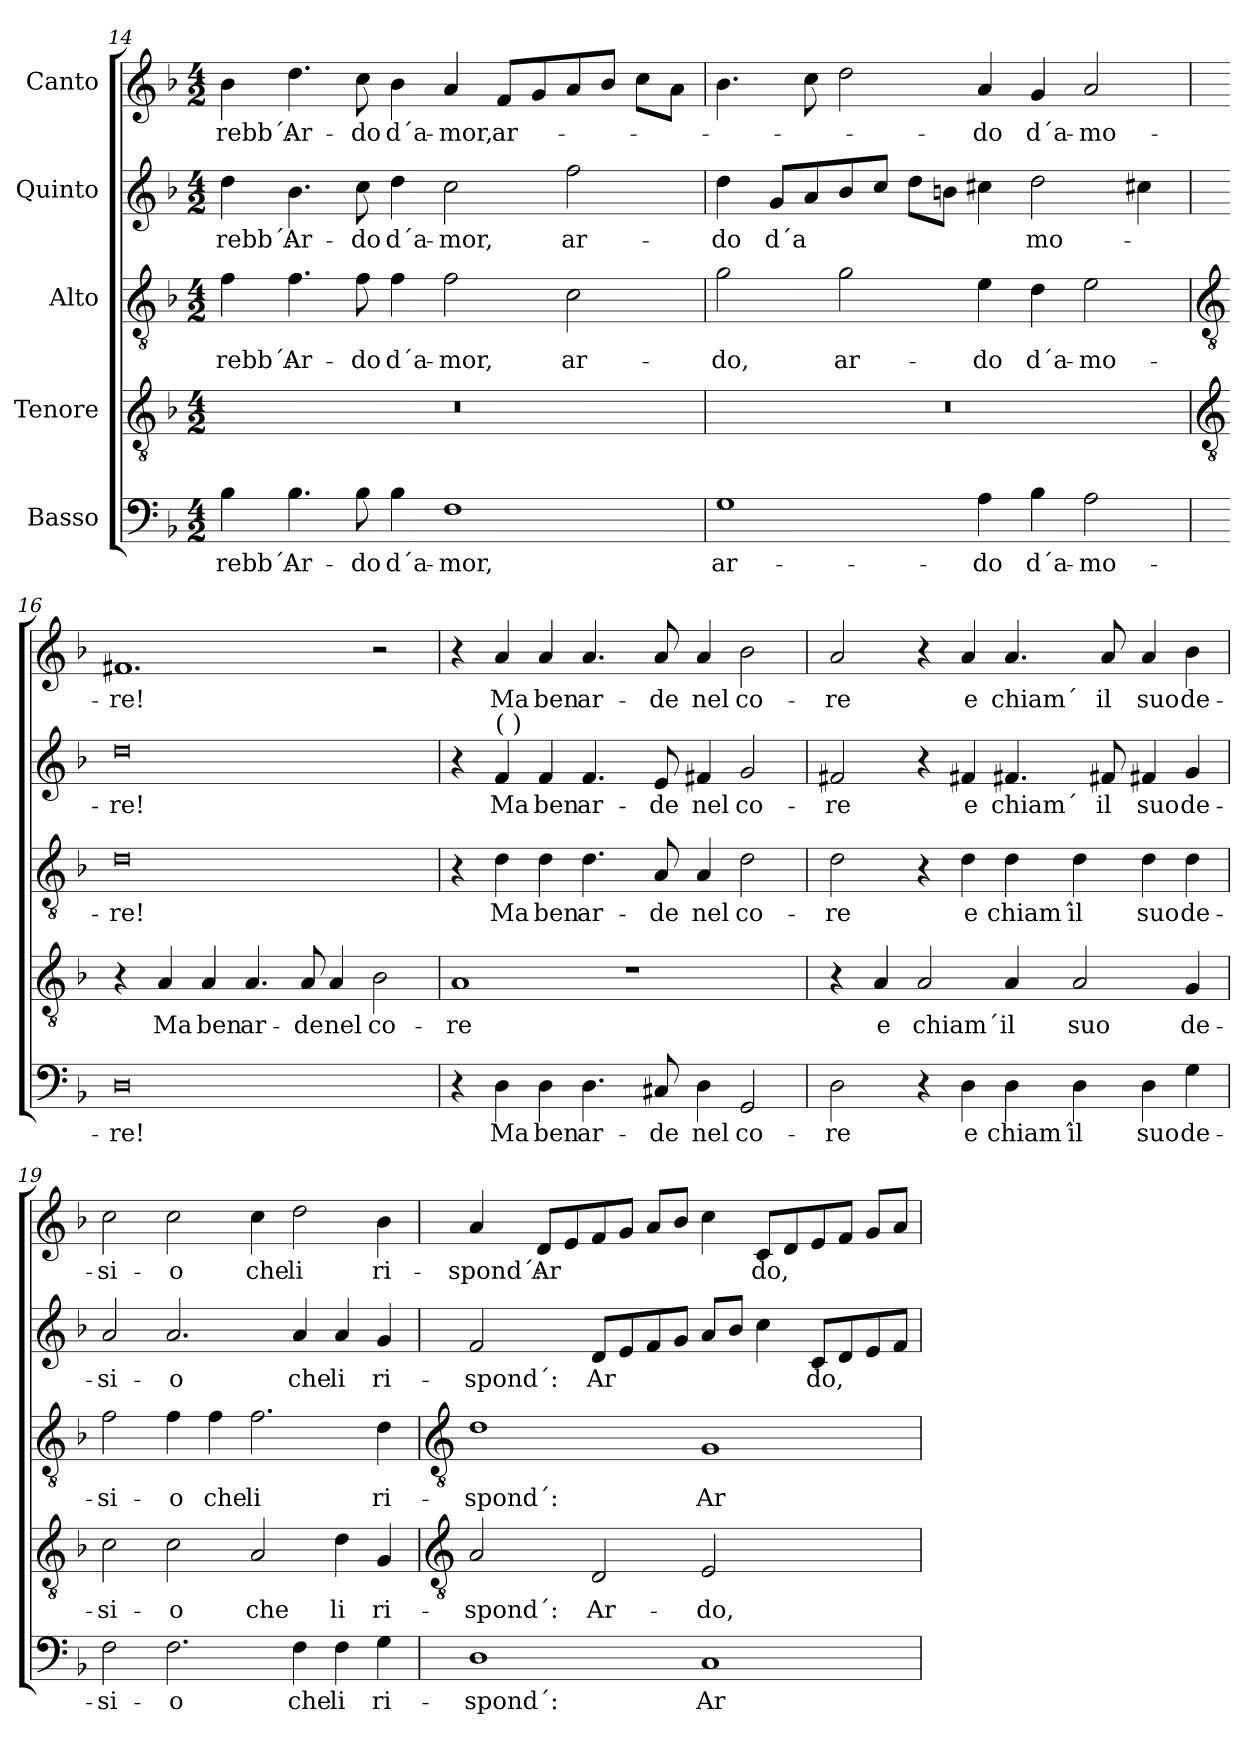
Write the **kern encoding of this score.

**kern	**text	**kern	**text	**kern	**text	**kern	**text	**kern	**text
*part5	*part5	*part4	*part4	*part3	*part3	*part2	*part2	*part1	*part1
*staff5	*staff5	*staff4	*staff4	*staff3	*staff3	*staff2	*staff2	*staff1	*staff1
*I"Basso	*	*I"Tenore	*	*I"Alto	*	*I"Quinto	*	*I"Canto	*
*clefF4	*	*clefGv2	*	*clefGv2	*	*clefG2	*	*clefG2	*
*k[b-]	*	*k[b-]	*	*k[b-]	*	*k[b-]	*	*k[b-]	*
*F:	*	*F:	*	*F:	*	*F:	*	*F:	*
*M4/2	*	*M4/2	*	*M4/2	*	*M4/2	*	*M4/2	*
=14	=14	=14	=14	=14	=14	=14	=14	=14	=14
!	!LO:LY:b	!	!	!	!LO:LY:b	!	!LO:LY:b	!	!LO:LY:b
4B-	-rebb´:	0r	.	4f	-rebb´:	4dd	-rebb´:	4b-	-rebb´:
!	!LO:LY:b	!	!	!	!LO:LY:b	!	!LO:LY:b	!	!LO:LY:b
4.B-	Ar-	.	.	4.f	Ar-	4.b-	Ar-	4.dd	Ar-
!	!LO:LY:b	!	!	!	!LO:LY:b	!	!LO:LY:b	!	!LO:LY:b
8B-	-do	.	.	8f	-do	8cc	-do	8cc	-do
!	!LO:LY:b	!	!	!	!LO:LY:b	!	!LO:LY:b	!	!LO:LY:b
4B-	d´a -	.	.	4f	d´a -	4dd	d´a -	4b-	d´a -
!	!LO:LY:b	!	!	!	!LO:LY:b	!	!LO:LY:b	!	!LO:LY:b
1F	mor,	.	.	2f	mor,	2cc	mor,	4a	mor,
!	!	!	!	!	!	!	!	!	!LO:LY:b
.	.	.	.	.	.	.	.	8fL	ar-
.	.	.	.	.	.	.	.	8g	.
!	!	!	!	!	!LO:LY:b	!	!LO:LY:b	!	!
.	.	.	.	2c	ar-	2ff	ar-	8a	.
.	.	.	.	.	.	.	.	8b-J	.
.	.	.	.	.	.	.	.	8ccL	.
.	.	.	.	.	.	.	.	8aJ	.
=15	=15	=15	=15	=15	=15	=15	=15	=15	=15
!	!LO:LY:b	!	!	!	!LO:LY:b	!	!LO:LY:b	!	!
1G	ar-	0r	.	2g	-do,	4dd	-do	4.b-	.
!	!	!	!	!	!	!	!LO:LY:b	!	!
.	.	.	.	.	.	8gL	d´a	.	.
.	.	.	.	.	.	8a	.	8cc	.
!	!	!	!	!	!LO:LY:b	!	!	!	!
.	.	.	.	2g	ar-	8b-	.	2dd	.
.	.	.	.	.	.	8ccJ	.	.	.
.	.	.	.	.	.	8ddL	.	.	.
.	.	.	.	.	.	8bnJ	.	.	.
!	!LO:LY:b	!	!	!	!LO:LY:b	!	!	!	!LO:LY:b
4A	-do	.	.	4e	-do	4cc#X	.	4a	-do
!	!LO:LY:b	!	!	!	!LO:LY:b	!	!LO:LY:b	!	!LO:LY:b
4B-	d´a-	.	.	4d	d´a-	2dd	mo-	4g	d´a-
!	!LO:LY:b	!	!	!	!LO:LY:b	!	!	!	!LO:LY:b
2A	-mo-	.	.	2e	-mo-	.	.	2a	-mo-
.	.	.	.	.	.	4cc#X	.	.	.
!!LO:LB:g=z
=16	=16	=16	=16	=16	=16	=16	=16	=16	=16
*	*	*clefGv2	*	*clefGv2	*	*	*	*	*
!	!LO:LY:b	!	!	!	!LO:LY:b	!	!LO:LY:b	!	!LO:LY:b
0D	-re!	4r	.	0d	-re!	0dd	-re!	1.f#X	-re!
!	!	!	!LO:LY:b	!	!	!	!	!	!
.	.	4A	Ma	.	.	.	.	.	.
!	!	!	!LO:LY:b	!	!	!	!	!	!
.	.	4A	ben	.	.	.	.	.	.
!	!	!	!LO:LY:b	!	!	!	!	!	!
.	.	4.A	ar-	.	.	.	.	.	.
!	!	!	!LO:LY:b	!	!	!	!	!	!
.	.	8A	-de	.	.	.	.	.	.
!	!	!	!LO:LY:b	!	!	!	!	!	!
.	.	4A	nel	.	.	.	.	.	.
!	!	!	!LO:LY:b	!	!	!	!	!	!
.	.	2B-	co-	.	.	.	.	2r	.
=17	=17	=17	=17	=17	=17	=17	=17	=17	=17
!	!	!	!LO:LY:b	!	!	!	!	!	!
4r	.	1A	-re	4r	.	4r	.	4r	.
!	!	!	!	!	!	!LO:TX:a:t=(  )	!	!	!
!	!LO:LY:b	!	!	!	!LO:LY:b	!	!LO:LY:b	!	!LO:LY:b
4D	Ma	.	.	4d	Ma	4f	Ma	4a	Ma
!	!LO:LY:b	!	!	!	!LO:LY:b	!	!LO:LY:b	!	!LO:LY:b
4D	ben	.	.	4d	ben	4f	ben	4a	ben
!	!LO:LY:b	!	!	!	!LO:LY:b	!	!LO:LY:b	!	!LO:LY:b
4.D	ar-	.	.	4.d	ar-	4.f	ar-	4.a	ar-
.	.	1r	.	.	.	.	.	.	.
!	!LO:LY:b	!	!	!	!LO:LY:b	!	!LO:LY:b	!	!LO:LY:b
8C#X	-de	.	.	8A	-de	8e	-de	8a	-de
!	!LO:LY:b	!	!	!	!LO:LY:b	!	!LO:LY:b	!	!LO:LY:b
4D	nel	.	.	4A	nel	4f#X	nel	4a	nel
!	!LO:LY:b	!	!	!	!LO:LY:b	!	!LO:LY:b	!	!LO:LY:b
2GG	co-	.	.	2d	co-	2g	co-	2b-	co-
=18	=18	=18	=18	=18	=18	=18	=18	=18	=18
!	!LO:LY:b	!	!	!	!LO:LY:b	!	!LO:LY:b	!	!LO:LY:b
2D	-re	4r	.	2d	-re	2f#X	-re	2a	-re
!	!	!	!LO:LY:b	!	!	!	!	!	!
.	.	4A	e	.	.	.	.	.	.
!	!	!	!LO:LY:b	!	!	!	!	!	!
4r	.	2A	chiam´	4r	.	4r	.	4r	.
!	!LO:LY:b	!	!	!	!LO:LY:b	!	!LO:LY:b	!	!LO:LY:b
4D	e	.	.	4d	e	4f#X	e	4a	e
!	!LO:LY:b	!	!LO:LY:b	!	!LO:LY:b	!	!LO:LY:b	!	!LO:LY:b
4D	chiam´	4A	il	4d	chiam´	4.f#X	chiam´	4.a	chiam´
!	!LO:LY:b	!	!LO:LY:b	!	!LO:LY:b	!	!	!	!
4D	il	2A	suo	4d	il	.	.	.	.
!	!	!	!	!	!	!	!LO:LY:b	!	!LO:LY:b
.	.	.	.	.	.	8f#X	il	8a	il
!	!LO:LY:b	!	!	!	!LO:LY:b	!	!LO:LY:b	!	!LO:LY:b
4D	suo	.	.	4d	suo	4f#X	suo	4a	suo
!	!LO:LY:b	!	!LO:LY:b	!	!LO:LY:b	!	!LO:LY:b	!	!LO:LY:b
4G	de-	4G	de-	4d	de-	4g	de-	4b-	de-
=19	=19	=19	=19	=19	=19	=19	=19	=19	=19
!	!LO:LY:b	!	!LO:LY:b	!	!LO:LY:b	!	!LO:LY:b	!	!LO:LY:b
2F	-si-	2c	-si-	2f	-si-	2a	-si-	2cc	-si-
!	!LO:LY:b	!	!LO:LY:b	!	!LO:LY:b	!	!LO:LY:b	!	!LO:LY:b
2.F	-o	2c	-o	4f	-o	2.a	-o	2cc	-o
!	!	!	!	!	!LO:LY:b	!	!	!	!
.	.	.	.	4f	che	.	.	.	.
!	!	!	!LO:LY:b	!	!LO:LY:b	!	!	!	!LO:LY:b
.	.	2A	che	2.f	li	.	.	4cc	che
!	!LO:LY:b	!	!	!	!	!	!LO:LY:b	!	!LO:LY:b
4F	che	.	.	.	.	4a	che	2dd	li
!	!LO:LY:b	!	!LO:LY:b	!	!	!	!LO:LY:b	!	!
4F	li	4d	li	.	.	4a	li	.	.
!	!LO:LY:b	!	!LO:LY:b	!	!LO:LY:b	!	!LO:LY:b	!	!LO:LY:b
4G	ri-	4G	ri-	4d	ri-	4g	ri-	4b-	ri-
!!LO:LB:g=z
=20	=20	=20	=20	=20	=20	=20	=20	=20	=20
*	*	*clefGv2	*	*clefGv2	*	*	*	*	*
!	!LO:LY:b	!	!LO:LY:b	!	!LO:LY:b	!	!LO:LY:b	!	!LO:LY:b
1D	-spond´:	2A	-spond´:	1d	-spond´:	2f	-spond´:	4a	-spond´:
!	!	!	!	!	!	!	!	!	!LO:LY:b
.	.	.	.	.	.	.	.	8dL	Ar
.	.	.	.	.	.	.	.	8e	.
!	!	!	!LO:LY:b	!	!	!	!LO:LY:b	!	!
.	.	2D	Ar-	.	.	8dL	Ar	8f	.
.	.	.	.	.	.	8e	.	8gJ	.
.	.	.	.	.	.	8f	.	8aL	.
.	.	.	.	.	.	8gJ	.	8b-J	.
!	!LO:LY:b	!	!LO:LY:b	!	!LO:LY:b	!	!	!	!
1C	Ar-	2E	-do,	1G	Ar-	8a/L	.	4cc	.
.	.	.	.	.	.	8b-/J	.	.	.
!	!	!	!	!	!	!	!	!	!LO:LY:b
.	.	.	.	.	.	4cc	.	8cL	do,
.	.	.	.	.	.	.	.	8d	.
!	!	!	!LO:LY:b	!	!	!	!LO:LY:b	!	!
.	.	[2Gyy	ar-	.	.	8cL	do,	8e	.
.	.	.	.	.	.	8d	.	8fJ	.
.	.	.	.	.	.	8e	.	8gL	.
.	.	.	.	.	.	8fJ	.	8aJ	.
=	=	=	=	=	=	=	=	=	=
*-	*-	*-	*-	*-	*-	*-	*-	*-	*-
